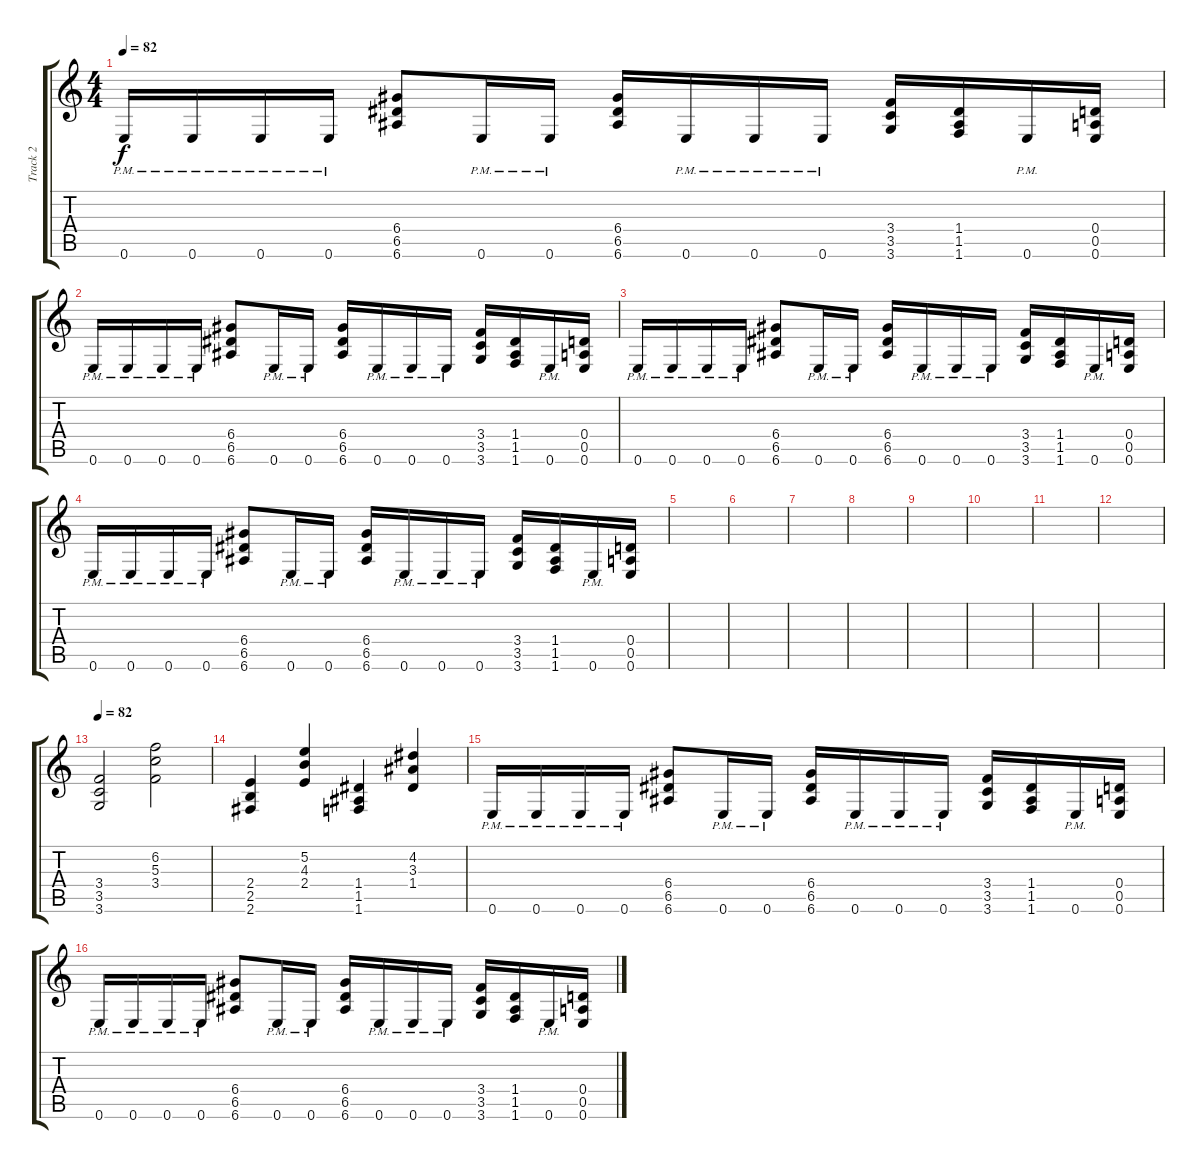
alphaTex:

\track ("Track 2" "Track 2") {instrument distortionguitar}
\staff {score tabs}
\tuning (E4 B3 G3 D3 A2 E2) {hide}
\ts (4 4)
\tempo 82
\clef g2
\ks c
0.6{pm}.16{dy f} 0.6{pm}.16 0.6{pm}.16 0.6{pm}.16 (6.4 6.5 6.6).8 0.6{pm}.16 0.6{pm}.16 (6.4 6.5 6.6).16 0.6{pm}.16 0.6{pm}.16 0.6{pm}.16 (3.4 3.5 3.6).16 (1.4 1.5 1.6).16 0.6{pm}.16 (0.4 0.5 0.6).16 |
0.6{pm}.16 0.6{pm}.16 0.6{pm}.16 0.6{pm}.16 (6.4 6.5 6.6).8 0.6{pm}.16 0.6{pm}.16 (6.4 6.5 6.6).16 0.6{pm}.16 0.6{pm}.16 0.6{pm}.16 (3.4 3.5 3.6).16 (1.4 1.5 1.6).16 0.6{pm}.16 (0.4 0.5 0.6).16 |
0.6{pm}.16 0.6{pm}.16 0.6{pm}.16 0.6{pm}.16 (6.4 6.5 6.6).8 0.6{pm}.16 0.6{pm}.16 (6.4 6.5 6.6).16 0.6{pm}.16 0.6{pm}.16 0.6{pm}.16 (3.4 3.5 3.6).16 (1.4 1.5 1.6).16 0.6{pm}.16 (0.4 0.5 0.6).16 |
0.6{pm}.16 0.6{pm}.16 0.6{pm}.16 0.6{pm}.16 (6.4 6.5 6.6).8 0.6{pm}.16 0.6{pm}.16 (6.4 6.5 6.6).16 0.6{pm}.16 0.6{pm}.16 0.6{pm}.16 (3.4 3.5 3.6).16 (1.4 1.5 1.6).16 0.6{pm}.16 (0.4 0.5 0.6).16 |
|
|
|
|
|
|
|
|
\tempo 82
(3.4 3.5 3.6).2 (6.2 5.3 3.4).2 |
(2.4 2.5 2.6).4 (5.2 4.3 2.4).4 (1.4 1.5 1.6).4 (4.2 3.3 1.4).4 |
0.6{pm}.16 0.6{pm}.16 0.6{pm}.16 0.6{pm}.16 (6.4 6.5 6.6).8 0.6{pm}.16 0.6{pm}.16 (6.4 6.5 6.6).16 0.6{pm}.16 0.6{pm}.16 0.6{pm}.16 (3.4 3.5 3.6).16 (1.4 1.5 1.6).16 0.6{pm}.16 (0.4 0.5 0.6).16 |
0.6{pm}.16 0.6{pm}.16 0.6{pm}.16 0.6{pm}.16 (6.4 6.5 6.6).8 0.6{pm}.16 0.6{pm}.16 (6.4 6.5 6.6).16 0.6{pm}.16 0.6{pm}.16 0.6{pm}.16 (3.4 3.5 3.6).16 (1.4 1.5 1.6).16 0.6{pm}.16 (0.4 0.5 0.6).16
